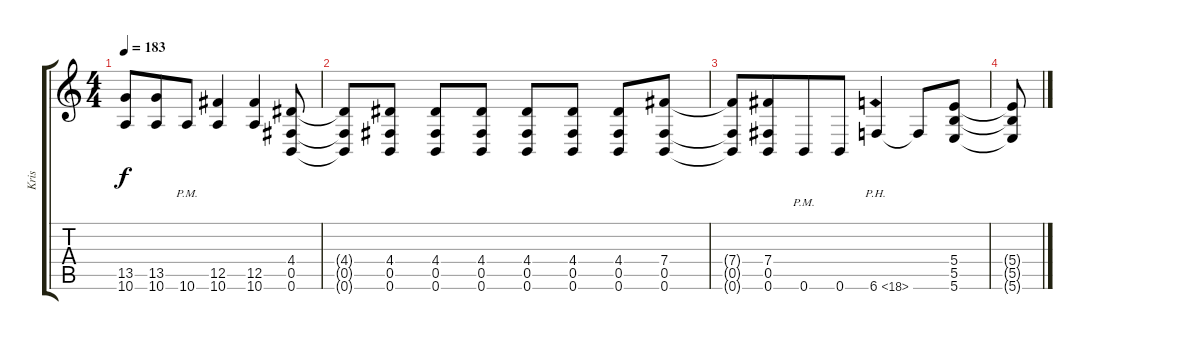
\track ("Kris" "Kris") {instrument distortionguitar}
\staff {score tabs}
\tuning (Db4 Ab3 E3 B2 Gb2 B1) {hide}
\ts (4 4)
\tempo 183
\clef g2
\ks c
(13.5{t} 10.6{t}).8{dy f} (13.5 10.6).8{beam merge} 10.6{pm}.8 (12.5 10.6).4 (12.5 10.6).4 (4.4 0.5 0.6).8 |
(4.4{t} 0.5{t} 0.6{t}).8{beam merge} (4.4 0.5 0.6).8 (4.4 0.5 0.6).8{beam merge} (4.4 0.5 0.6).8 (4.4 0.5 0.6).8{beam merge} (4.4 0.5 0.6).8 (4.4 0.5 0.6).8{beam merge} (7.4 0.5 0.6).8 |
(7.4{t} 0.5{t} 0.6{t}).8 (7.4 0.5 0.6).8{beam merge} 0.6{pm}.8 0.6.8{beam merge} 6.6{ph 12}.4 6.6{t}.8 (5.4 5.5 5.6).8 |
(5.4{t} 5.5{t} 5.6{t}).8
